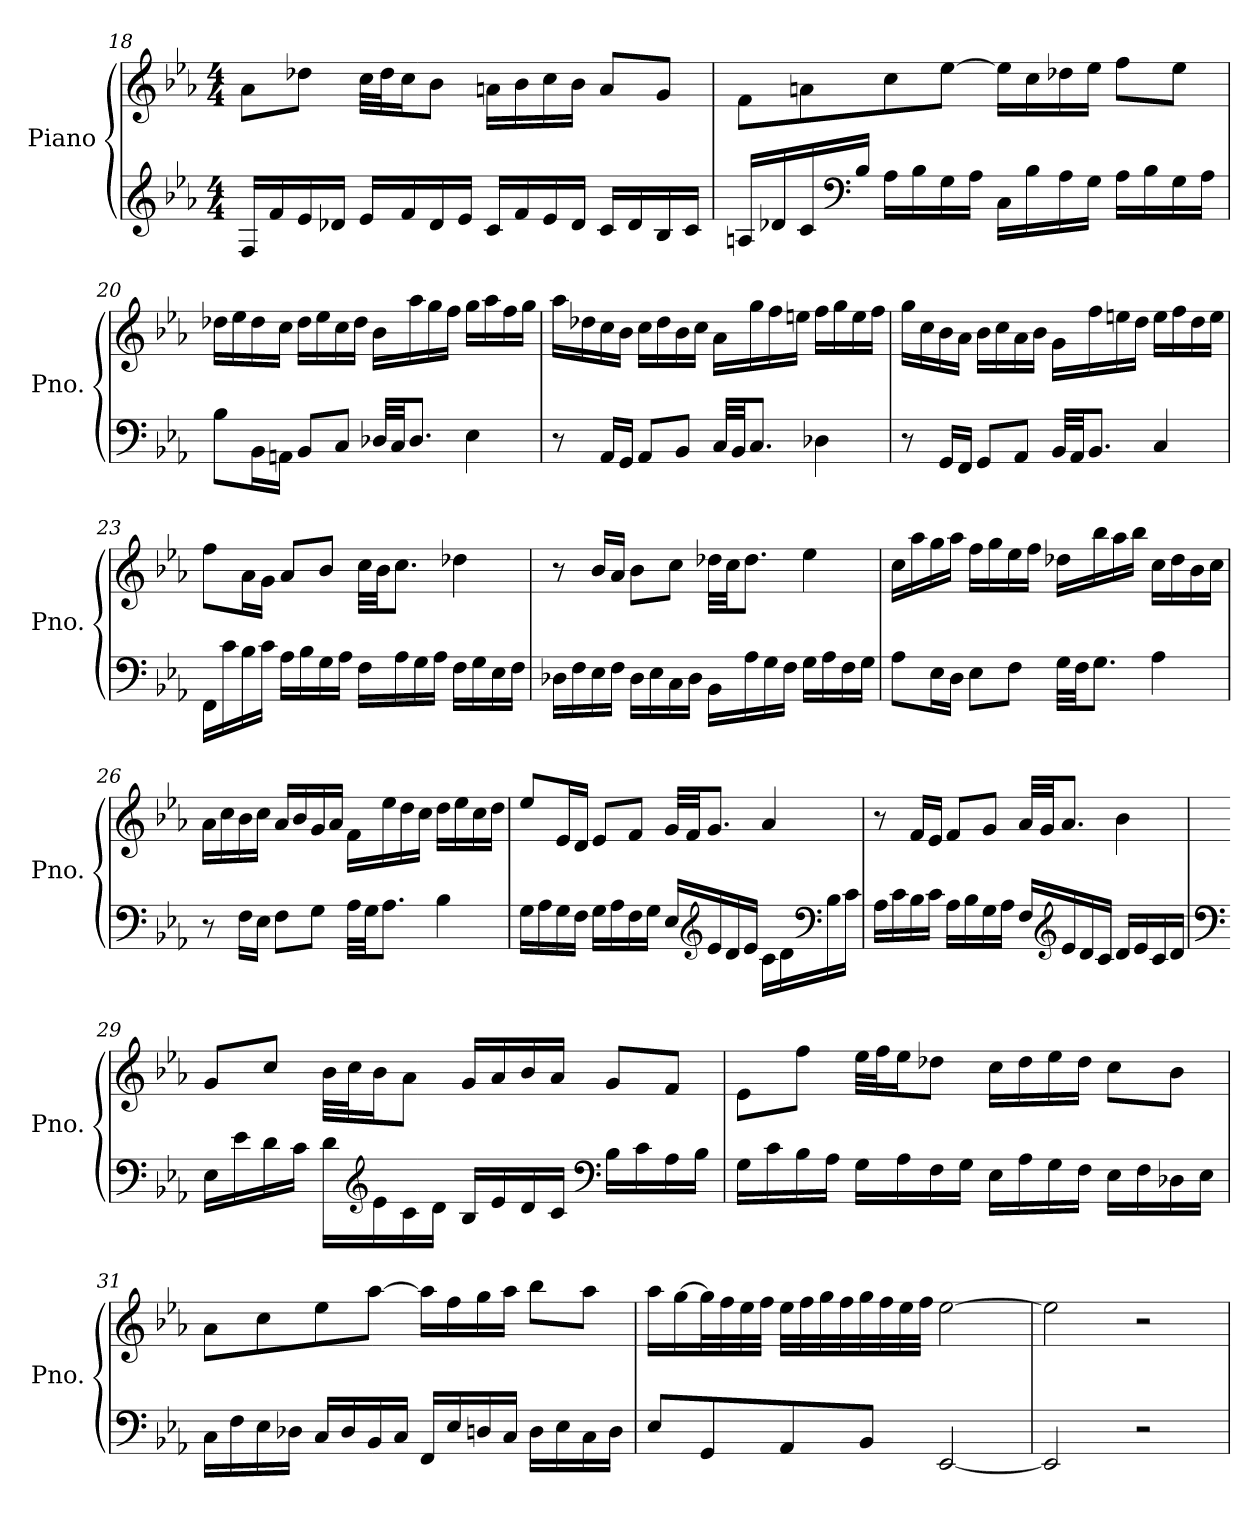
**kern	**kern
*part2	*part1
*staff2	*staff1
*I"Piano	*I"Piano
*I'Pno.	*I'Pno.
*clefG2	*clefG2
*k[b-e-a-]	*k[b-e-a-]
*M4/4	*M4/4
=18	=18
16F/LL	8a-\L
16f/	.
16e-/	8dd-X\J
16d-X/JJ	.
16e-/LL	32cc\LLL
.	32dd-\J
16f/	16cc\J
16d-/	8b-\J
16e-/JJ	.
16c/LL	16an\LL
16f/	16b-\
16e-/	16cc\
16d-/JJ	16b-\JJ
16c/LL	8a/L
16d-/	.
16B-/	8g/J
16c/JJ	.
!!LO:LB:g=z
=19	=19
16An/LL	8f\L
16d-X/	.
16c/	8an\
*clefF4	*
16B-/JJ	.
16A\LL	8cc\
16B-\	.
16G\	[8ee-\J
16A\JJ	.
16C\LL	16ee-\LL]
16B-\	16cc\
16A\	16dd-X\
16G\JJ	16ee-\JJ
16A\LL	8ff\L
16B-\	.
16G\	8ee-\J
16A\JJ	.
=20	=20
8B-\L	16dd-X\LL
.	16ee-\
16BB-\L	16dd-\
16AAn\JJ	16cc\JJ
8BB-/L	16dd-\LL
.	16ee-\
8C/J	16cc\
.	16dd-\JJ
32D-X/LLL	16b-\LL
32C/JJ	.
8.D-/J	16aa-\
.	16gg\
.	16ff\JJ
4E-\	16gg\LL
.	16aa-\
.	16ff\
.	16gg\JJ
!!LO:LB:g=z
=21	=21
8r	16aa-\LL
.	16dd-X\
16AA-/LL	16cc\
16GG/JJ	16b-\JJ
8AA-/L	16cc\LL
.	16dd-\
8BB-/J	16b-\
.	16cc\JJ
32C/LLL	16a-\LL
32BB-/JJ	.
8.C/J	16gg\
.	16ff\
.	16een\JJ
4D-X\	16ff\LL
.	16gg\
.	16ee\
.	16ff\JJ
=22	=22
8r	16gg\LL
.	16cc\
16GG/LL	16b-\
16FF/JJ	16a-\JJ
8GG/L	16b-\LL
.	16cc\
8AA-/J	16a-\
.	16b-\JJ
32BB-/LLL	16g\LL
32AA-/JJ	.
8.BB-/J	16ff\
.	16een\
.	16dd\JJ
4C/	16ee\LL
.	16ff\
.	16dd\
.	16ee\JJ
!!LO:LB:g=z
=23	=23
16FF\LL	8ff\L
16c\	.
16B-\	16a-\L
16c\JJ	16g\JJ
16A-\LL	8a-/L
16B-\	.
16G\	8b-/J
16A-\JJ	.
16F\LL	32cc\LLL
.	32b-\JJ
16A-\	8.cc\J
16G\	.
16A-\JJ	.
16F\LL	4dd-X\
16G\	.
16E-\	.
16F\JJ	.
=24	=24
16D-X\LL	8r
16F\	.
16E-\	16b-/LL
16F\JJ	16a-/JJ
16D-\LL	8b-\L
16E-\	.
16C\	8cc\J
16D-\JJ	.
16BB-\LL	32dd-X\LLL
.	32cc\JJ
16A-\	8.dd-\J
16G\	.
16F\JJ	.
16G\LL	4ee-\
16A-\	.
16F\	.
16G\JJ	.
!!LO:PB:g=z
=25	=25
8A-\L	16cc\LL
.	16aa-\
16E-\L	16gg\
16D\JJ	16aa-\JJ
8E-\L	16ff\LL
.	16gg\
8F\J	16ee-\
.	16ff\JJ
32G\LLL	16dd-X\LL
32F\JJ	.
8.G\J	16bb-\
.	16aa-\
.	16bb-\JJ
4A-\	16cc\LL
.	16dd-\
.	16b-\
.	16cc\JJ
=26	=26
8r	16a-\LL
.	16cc\
16F\LL	16b-\
16E-\JJ	16cc\JJ
8F\L	16a-/LL
.	16b-/
8G\J	16g/
.	16a-/JJ
32A-\LLL	16f\LL
32G\JJ	.
8.A-\J	16ee-\
.	16dd\
.	16cc\JJ
4B-\	16dd\LL
.	16ee-\
.	16cc\
.	16dd\JJ
!!LO:LB:g=z
=27	=27
16G\LL	8ee-/L
16A-\	.
16G\	16e-/L
16F\JJ	16d/JJ
16G\LL	8e-/L
16A-\	.
16F\	8f/J
16G\JJ	.
16E-/LL	32g/LLL
.	32f/JJ
*clefG2	*
16e-/	8.g/J
16d/	.
16e-/JJ	.
16c\LL	4a-/
16d\	.
*clefF4	*
16B-\	.
16c\JJ	.
=28	=28
16A-\LL	8r
16c\	.
16B-\	16f/LL
16c\JJ	16e-/JJ
16A-\LL	8f/L
16B-\	.
16G\	8g/J
16A-\JJ	.
16F/LL	32a-/LLL
.	32g/JJ
*clefG2	*
16e-/	8.a-/J
16d/	.
16c/JJ	.
16d/LL	4b-\
16e-/	.
16c/	.
16d/JJ	.
!!LO:LB:g=z
=29	=29
*clefF4	*
16E-\LL	8g/L
16e-\	.
16d\	8cc/J
16c\JJ	.
16d\LL	32b-\LLL
.	32cc\J
*clefG2	*
16e-\	16b-\J
16c\	8a-\J
16d\JJ	.
16B-/LL	16g/LL
16e-/	16a-/
16d/	16b-/
16c/JJ	16a-/JJ
*clefF4	*
16B-\LL	8g/L
16c\	.
16A-\	8f/J
16B-\JJ	.
=30	=30
16G\LL	8e-\L
16c\	.
16B-\	8ff\J
16A-\JJ	.
16G\LL	32ee-\LLL
.	32ff\J
16A-\	16ee-\J
16F\	8dd-X\J
16G\JJ	.
16E-\LL	16cc\LL
16A-\	16dd-\
16G\	16ee-\
16F\JJ	16dd-\JJ
16E-\LL	8cc\L
16F\	.
16D-X\	8b-\J
16E-\JJ	.
!!LO:LB:g=z
=31	=31
16C\LL	8a-\L
16F\	.
16E-\	8cc\
16D-X\JJ	.
16C/LL	8ee-\
16D-/	.
16BB-/	[8aa-\J
16C/JJ	.
16FF/LL	16aa-\LL]
16E-/	16ff\
16Dn/	16gg\
16C/JJ	16aa-\JJ
16D\LL	8bb-\L
16E-\	.
16C\	8aa-\J
16D\JJ	.
=32	=32
8E-/L	16aa-\LL
.	[16gg\
8GG/	32gg\L]
.	32ff\
.	32ee-\
.	32ff\JJJ
8AA-/	32ee-\LLL
.	32ff\
.	32gg\
.	32ff\
8BB-/J	32gg\
.	32ff\
.	32ee-\
.	32ff\JJJ
[2EE-/	[2ee-\
=33	=33
2EE-/]	2ee-\]
2r	2r
=	=
*-	*-
